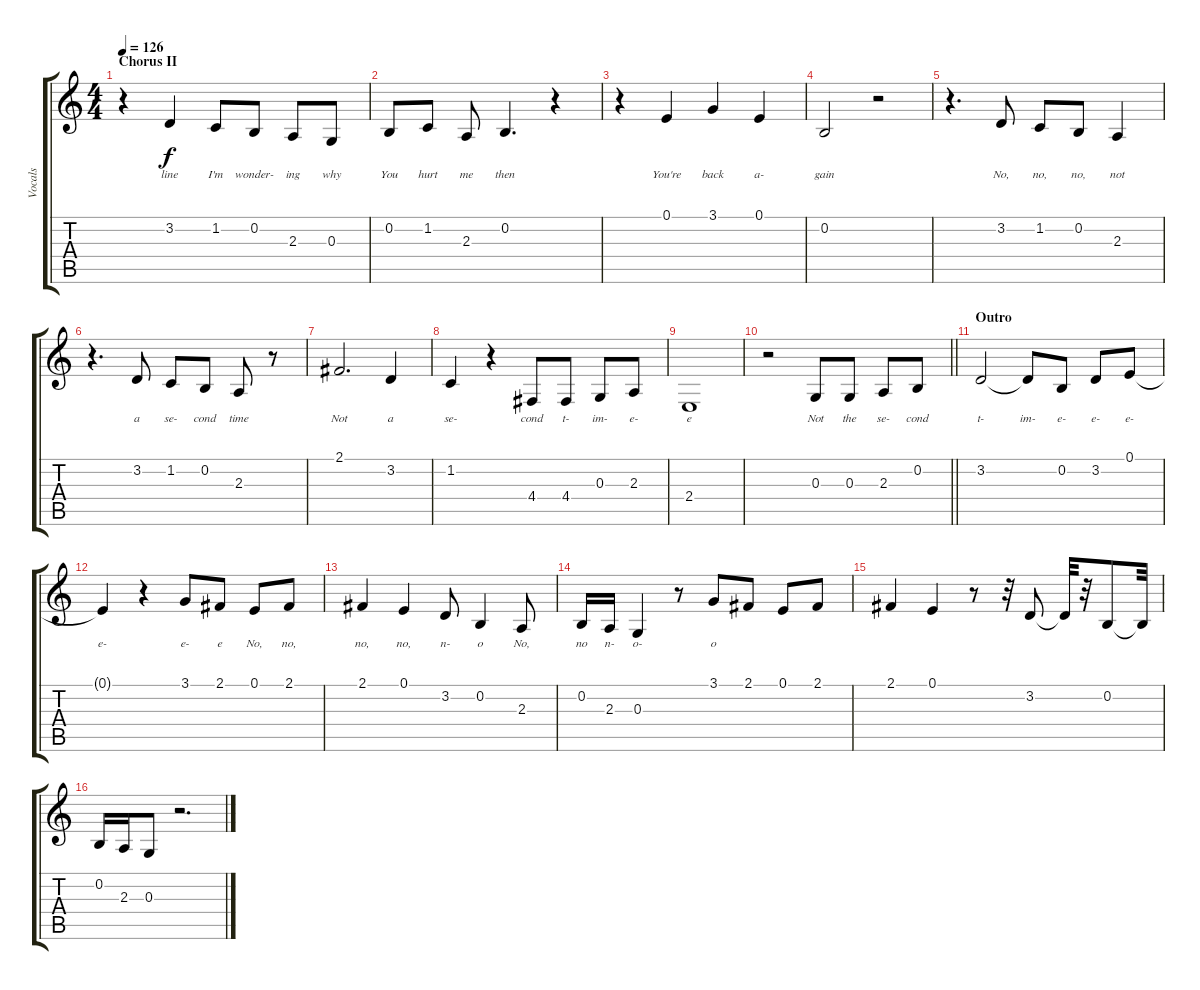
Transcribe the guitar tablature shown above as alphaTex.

\track ("Vocals" "Vocals") {instrument clarinet}
\staff {score tabs}
\tuning (E4 B3 G3 D3 A2 E2) {hide}
\ts (4 4)
\section ("" "Chorus II")
\tempo 126
\clef g2
\ks c
r.4{dy f} 3.2.4{lyrics (0 "line") lyrics (1 "") lyrics (2 "") lyrics (3 "") lyrics (4 "")} 1.2.8{lyrics (0 "I'm") lyrics (1 "") lyrics (2 "") lyrics (3 "") lyrics (4 "")} 0.2.8{lyrics (0 "wonder-") lyrics (1 "") lyrics (2 "") lyrics (3 "") lyrics (4 "")} 2.3.8{lyrics (0 "ing") lyrics (1 "") lyrics (2 "") lyrics (3 "") lyrics (4 "")} 0.3.8{lyrics (0 "why") lyrics (1 "") lyrics (2 "") lyrics (3 "") lyrics (4 "")} |
0.2.8{lyrics (0 "You") lyrics (1 "") lyrics (2 "") lyrics (3 "") lyrics (4 "")} 1.2.8{lyrics (0 "hurt") lyrics (1 "") lyrics (2 "") lyrics (3 "") lyrics (4 "")} 2.3.8{lyrics (0 "me") lyrics (1 "") lyrics (2 "") lyrics (3 "") lyrics (4 "")} 0.2.4{d lyrics (0 "then") lyrics (1 "") lyrics (2 "") lyrics (3 "") lyrics (4 "")} r.4 |
r.4 0.1.4{lyrics (0 "You're") lyrics (1 "") lyrics (2 "") lyrics (3 "") lyrics (4 "")} 3.1.4{lyrics (0 "back") lyrics (1 "") lyrics (2 "") lyrics (3 "") lyrics (4 "")} 0.1.4{lyrics (0 "a-") lyrics (1 "") lyrics (2 "") lyrics (3 "") lyrics (4 "")} |
0.2.2{lyrics (0 "gain") lyrics (1 "") lyrics (2 "") lyrics (3 "") lyrics (4 "")} r.2 |
r.4{d} 3.2.8{lyrics (0 "No,") lyrics (1 "") lyrics (2 "") lyrics (3 "") lyrics (4 "")} 1.2.8{lyrics (0 "no,") lyrics (1 "") lyrics (2 "") lyrics (3 "") lyrics (4 "")} 0.2.8{lyrics (0 "no,") lyrics (1 "") lyrics (2 "") lyrics (3 "") lyrics (4 "")} 2.3.4{lyrics (0 "not") lyrics (1 "") lyrics (2 "") lyrics (3 "") lyrics (4 "")} |
r.4{d} 3.2.8{lyrics (0 "a") lyrics (1 "") lyrics (2 "") lyrics (3 "") lyrics (4 "")} 1.2.8{lyrics (0 "se-") lyrics (1 "") lyrics (2 "") lyrics (3 "") lyrics (4 "")} 0.2.8{lyrics (0 "cond") lyrics (1 "") lyrics (2 "") lyrics (3 "") lyrics (4 "")} 2.3.8{lyrics (0 "time") lyrics (1 "") lyrics (2 "") lyrics (3 "") lyrics (4 "")} r.8 |
2.1.2{d lyrics (0 "Not") lyrics (1 "") lyrics (2 "") lyrics (3 "") lyrics (4 "")} 3.2.4{lyrics (0 "a") lyrics (1 "") lyrics (2 "") lyrics (3 "") lyrics (4 "")} |
1.2.4{lyrics (0 "se-") lyrics (1 "") lyrics (2 "") lyrics (3 "") lyrics (4 "")} r.4 4.4.8{lyrics (0 "cond") lyrics (1 "") lyrics (2 "") lyrics (3 "") lyrics (4 "")} 4.4.8{lyrics (0 "t-") lyrics (1 "") lyrics (2 "") lyrics (3 "") lyrics (4 "")} 0.3.8{lyrics (0 "im-") lyrics (1 "") lyrics (2 "") lyrics (3 "") lyrics (4 "")} 2.3.8{lyrics (0 "e-") lyrics (1 "") lyrics (2 "") lyrics (3 "") lyrics (4 "")} |
2.4.1{lyrics (0 "e") lyrics (1 "") lyrics (2 "") lyrics (3 "") lyrics (4 "")} |
\barLineRight lightlight
r.2 0.3.8{lyrics (0 "Not") lyrics (1 "") lyrics (2 "") lyrics (3 "") lyrics (4 "")} 0.3.8{lyrics (0 "the") lyrics (1 "") lyrics (2 "") lyrics (3 "") lyrics (4 "")} 2.3.8{lyrics (0 "se-") lyrics (1 "") lyrics (2 "") lyrics (3 "") lyrics (4 "")} 0.2.8{lyrics (0 "cond") lyrics (1 "") lyrics (2 "") lyrics (3 "") lyrics (4 "")} |
\section ("" "Outro")
3.2.2{lyrics (0 "t-") lyrics (1 "") lyrics (2 "") lyrics (3 "") lyrics (4 "")} 3.2{t}.8{lyrics (0 "im-") lyrics (1 "") lyrics (2 "") lyrics (3 "") lyrics (4 "")} 0.2.8{lyrics (0 "e-") lyrics (1 "") lyrics (2 "") lyrics (3 "") lyrics (4 "")} 3.2.8{lyrics (0 "e-") lyrics (1 "") lyrics (2 "") lyrics (3 "") lyrics (4 "")} 0.1.8{lyrics (0 "e-") lyrics (1 "") lyrics (2 "") lyrics (3 "") lyrics (4 "")} |
0.1{t}.4{lyrics (0 "e-") lyrics (1 "") lyrics (2 "") lyrics (3 "") lyrics (4 "")} r.4 3.1.8{lyrics (0 "e-") lyrics (1 "") lyrics (2 "") lyrics (3 "") lyrics (4 "")} 2.1.8{lyrics (0 "e") lyrics (1 "") lyrics (2 "") lyrics (3 "") lyrics (4 "")} 0.1.8{lyrics (0 "No,") lyrics (1 "") lyrics (2 "") lyrics (3 "") lyrics (4 "")} 2.1.8{lyrics (0 "no,") lyrics (1 "") lyrics (2 "") lyrics (3 "") lyrics (4 "")} |
2.1.4{lyrics (0 "no,") lyrics (1 "") lyrics (2 "") lyrics (3 "") lyrics (4 "")} 0.1.4{lyrics (0 "no,") lyrics (1 "") lyrics (2 "") lyrics (3 "") lyrics (4 "")} 3.2.8{lyrics (0 "n-") lyrics (1 "") lyrics (2 "") lyrics (3 "") lyrics (4 "")} 0.2.4{lyrics (0 "o") lyrics (1 "") lyrics (2 "") lyrics (3 "") lyrics (4 "")} 2.3.8{lyrics (0 "No,") lyrics (1 "") lyrics (2 "") lyrics (3 "") lyrics (4 "")} |
0.2.16{lyrics (0 "no") lyrics (1 "") lyrics (2 "") lyrics (3 "") lyrics (4 "")} 2.3.16{lyrics (0 "n-") lyrics (1 "") lyrics (2 "") lyrics (3 "") lyrics (4 "")} 0.3.4{lyrics (0 "o-") lyrics (1 "") lyrics (2 "") lyrics (3 "") lyrics (4 "")} r.8 3.1.8{lyrics (0 "o") lyrics (1 "") lyrics (2 "") lyrics (3 "") lyrics (4 "") volume 0} 2.1.8 0.1.8 2.1.8 |
2.1.4 0.1.4 r.8 r.32 3.2.8 3.2{t}.32 r.32 0.2.8 0.2{t}.32 |
0.2.16 2.3.16 0.3.8 r.2{d}
